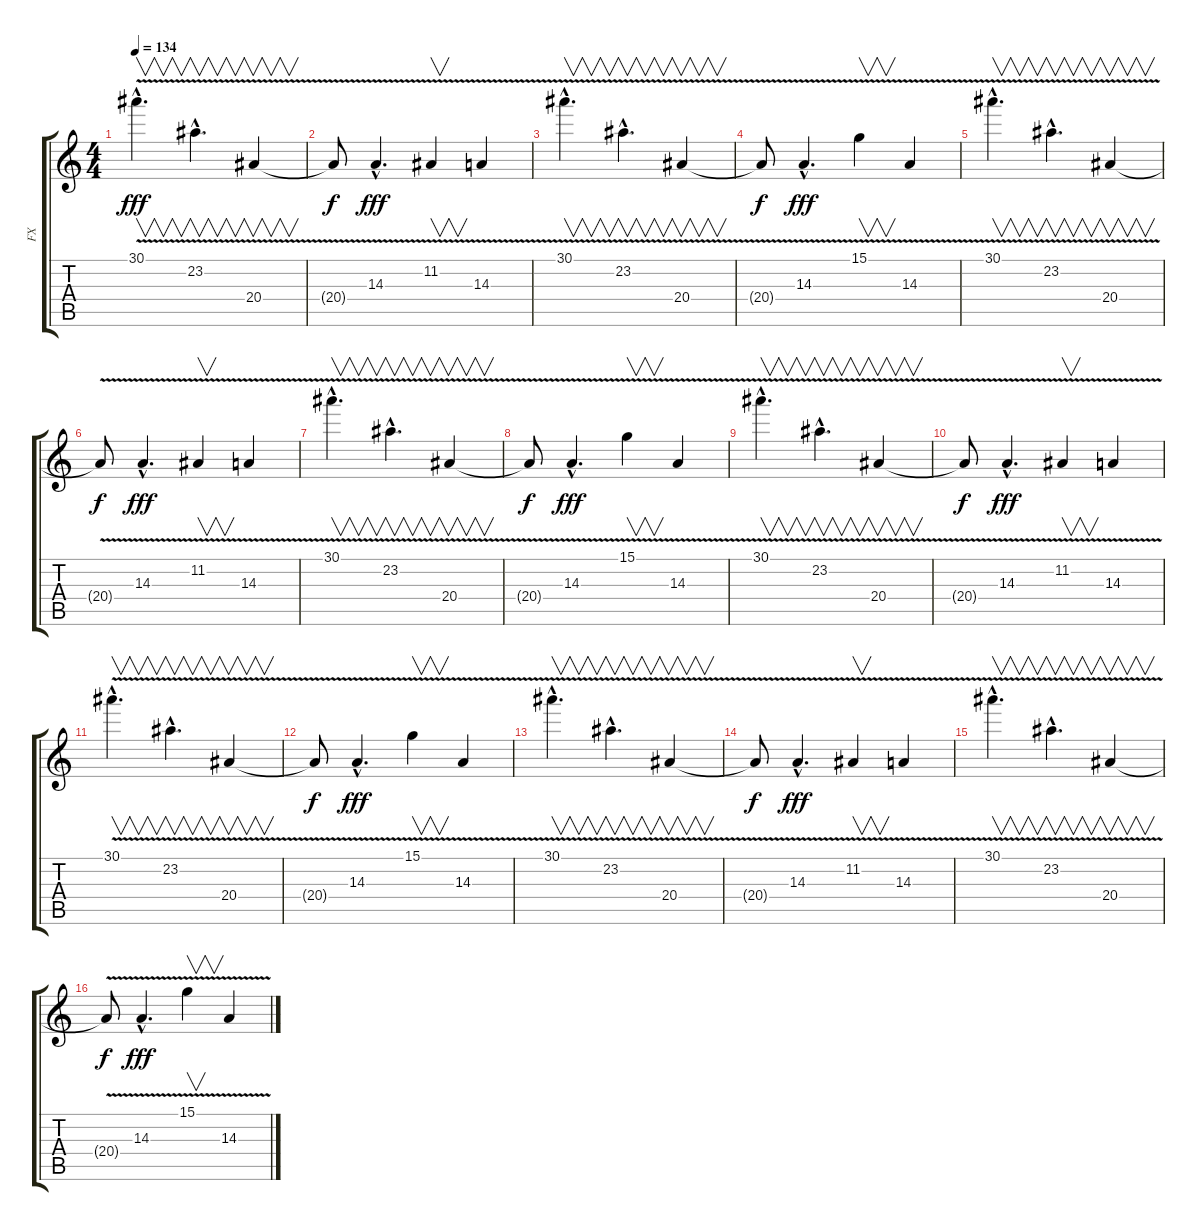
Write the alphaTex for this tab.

\track ("FX" "FX") {instrument frenchhorn}
\staff {score tabs}
\tuning (E4 B3 G3 D3 A2 E2) {hide}
\ts (4 4)
\tempo 134
\clef g2
\ks c
30.1{v hac}.4{v d dy fff} 23.2{v hac}.4{v d} 20.4{v}.4{v} |
20.4{t}.8{dy f} 14.3{v hac}.4{d dy fff} 11.2{v}.4{v} 14.3{v}.4 |
30.1{v hac}.4{v d} 23.2{v hac}.4{v d} 20.4{v}.4{v} |
20.4{t}.8{dy f} 14.3{v hac}.4{d dy fff} 15.1{v}.4{v} 14.3{v}.4 |
30.1{v hac}.4{v d instrument lead1square} 23.2{v hac}.4{v d} 20.4{v}.4{v} |
20.4{t}.8{dy f} 14.3{v hac}.4{d dy fff} 11.2{v}.4{v} 14.3{v}.4 |
30.1{v hac}.4{v d} 23.2{v hac}.4{v d} 20.4{v}.4{v} |
20.4{t}.8{dy f} 14.3{v hac}.4{d dy fff} 15.1{v}.4{v} 14.3{v}.4 |
30.1{v hac}.4{v d} 23.2{v hac}.4{v d} 20.4{v}.4{v} |
20.4{t}.8{dy f} 14.3{v hac}.4{d dy fff} 11.2{v}.4{v} 14.3{v}.4 |
30.1{v hac}.4{v d} 23.2{v hac}.4{v d} 20.4{v}.4{v} |
20.4{t}.8{dy f} 14.3{v hac}.4{d dy fff} 15.1{v}.4{v} 14.3{v}.4 |
30.1{v hac}.4{v d instrument lead1square} 23.2{v hac}.4{v d} 20.4{v}.4{v} |
20.4{t}.8{dy f} 14.3{v hac}.4{d dy fff} 11.2{v}.4{v} 14.3{v}.4 |
30.1{v hac}.4{v d} 23.2{v hac}.4{v d} 20.4{v}.4{v} |
20.4{t}.8{dy f} 14.3{v hac}.4{d dy fff} 15.1{v}.4{v} 14.3{v}.4
